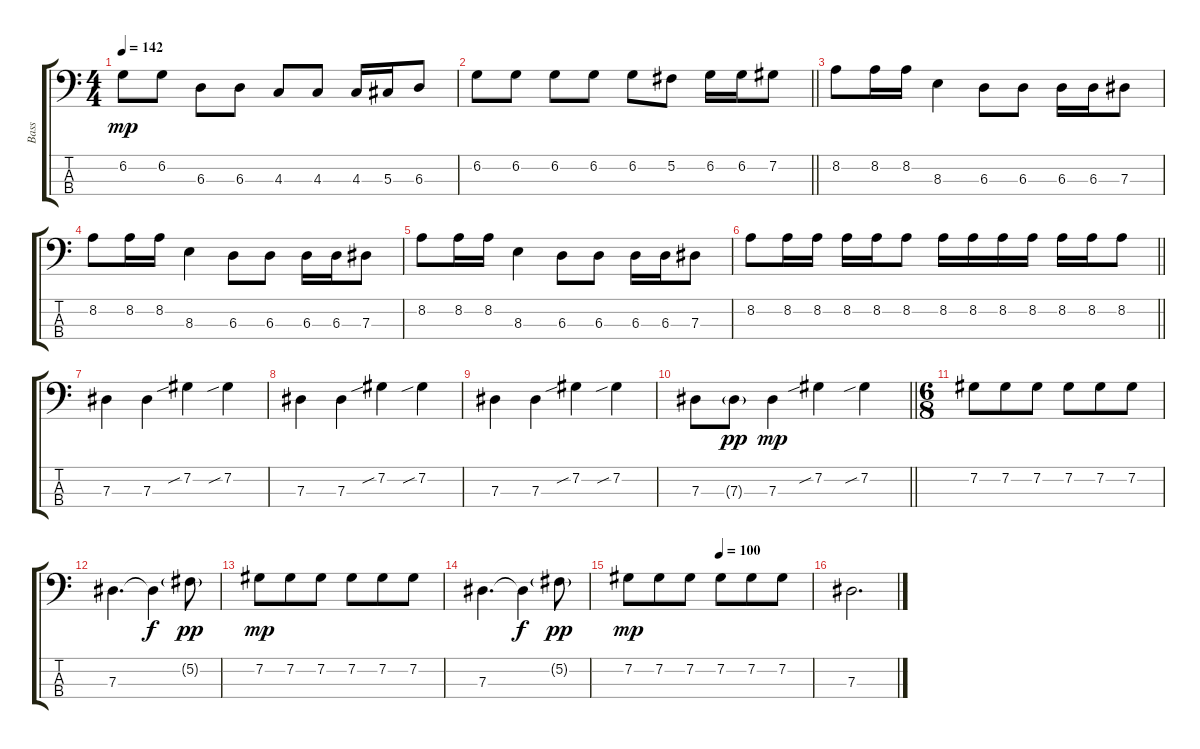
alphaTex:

\track ("Bass" "Bass") {instrument electricbassfinger}
\staff {score tabs}
\tuning (Gb2 Db2 Ab1 Eb1) {hide}
\ts (4 4)
\tempo 142
\clef f4
\ks c
6.2.8{dy mp} 6.2.8 6.3.8 6.3.8 4.3.8 4.3.8 4.3.16 5.3.16 6.3.8 |
\barLineRight lightlight
6.2.8 6.2.8 6.2.8 6.2.8 6.2.8 5.2.8 6.2.16 6.2.16 7.2.8 |
8.2.8 8.2.16 8.2.16 8.3.4 6.3.8 6.3.8 6.3.16 6.3.16 7.3.8 |
8.2.8 8.2.16 8.2.16 8.3.4 6.3.8 6.3.8 6.3.16 6.3.16 7.3.8 |
8.2.8 8.2.16 8.2.16 8.3.4 6.3.8 6.3.8 6.3.16 6.3.16 7.3.8 |
\barLineRight lightlight
8.2.8 8.2.16 8.2.16 8.2.16 8.2.16 8.2.8 8.2.16 8.2.16 8.2.16 8.2.16 8.2.16 8.2.16 8.2.8 |
7.3.4 7.3.4 7.2{sib}.4 7.2{sib}.4 |
7.3.4 7.3.4 7.2{sib}.4 7.2{sib}.4 |
7.3.4 7.3.4 7.2{sib}.4 7.2{sib}.4 |
\barLineRight lightlight
7.3.8 7.3{g}.8{dy pp} 7.3.4{dy mp} 7.2{sib}.4 7.2{sib}.4 |
\ts (6 8)
7.2.8 7.2.8 7.2.8 7.2.8 7.2.8 7.2.8 |
7.3.4{d} 7.3{t}.4{dy f} 5.2{g}.8{dy pp} |
7.2.8{dy mp} 7.2.8 7.2.8 7.2.8 7.2.8 7.2.8 |
7.3.4{d} 7.3{t}.4{dy f} 5.2{g}.8{dy pp} |
\tempo (100 0.5)
7.2.8{dy mp} 7.2.8 7.2.8 7.2.8 7.2.8 7.2.8 |
7.3.2{d}
